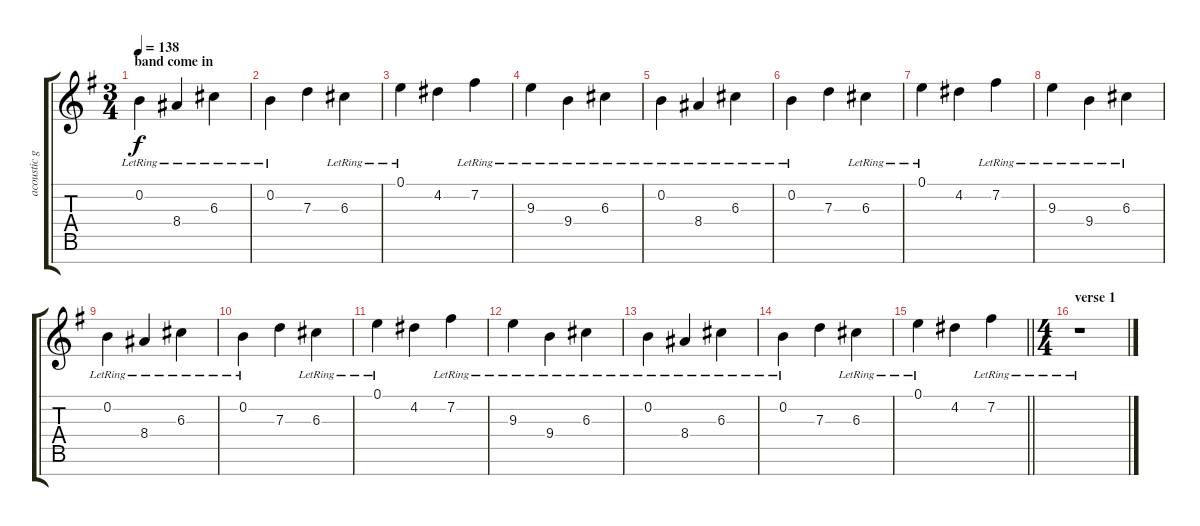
\track ("acoustic guitar" "acoustic g") {instrument acousticguitarnylon}
\staff {score tabs}
\tuning (E4 B3 G3 D3 A2 E2 B1) {hide}
\ts (3 4)
\section ("" "band come in")
\tempo 138
\clef g2
\ks eminor
0.2{lr}.4{dy f volume 12} 8.4{lr}.4 6.3{lr}.4 |
0.2{lr}.4 7.3.4 6.3{lr}.4 |
0.1{lr}.4 4.2.4 7.2{lr}.4 |
9.3{lr}.4 9.4{lr}.4 6.3{lr}.4 |
0.2{lr}.4 8.4{lr}.4 6.3{lr}.4 |
0.2{lr}.4 7.3.4 6.3{lr}.4 |
0.1{lr}.4 4.2.4 7.2{lr}.4 |
9.3{lr}.4 9.4{lr}.4 6.3{lr}.4 |
0.2{lr}.4 8.4{lr}.4 6.3{lr}.4 |
0.2{lr}.4 7.3.4 6.3{lr}.4 |
0.1{lr}.4 4.2.4 7.2{lr}.4 |
9.3{lr}.4 9.4{lr}.4 6.3{lr}.4 |
0.2{lr}.4 8.4{lr}.4 6.3{lr}.4 |
0.2{lr}.4 7.3.4 6.3{lr}.4 |
\barLineRight lightlight
0.1{lr}.4 4.2.4 7.2{lr}.4 |
\ts (4 4)
\section ("" "verse 1")
r.1
